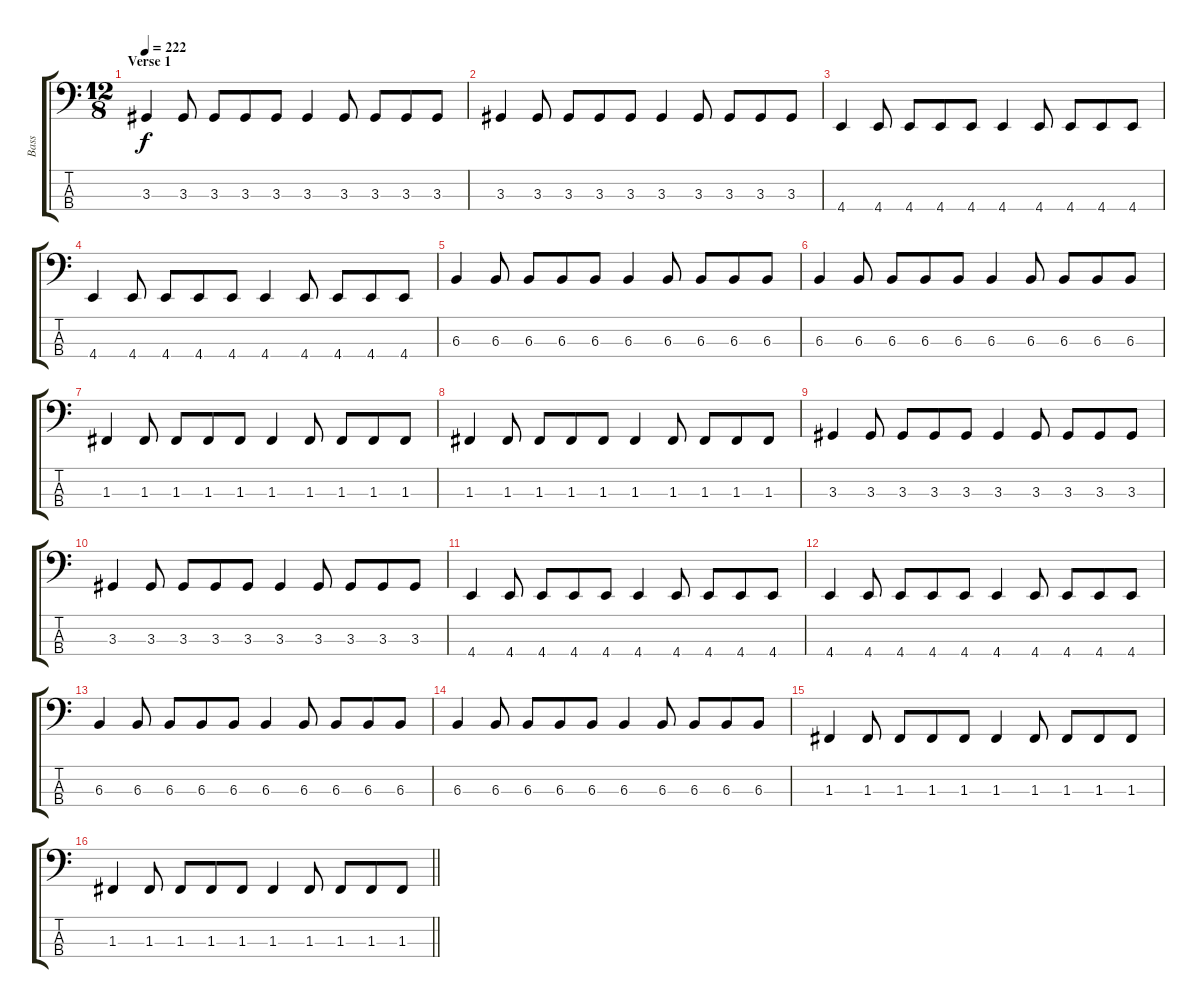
\track ("Bass" "Bass") {instrument electricbasspick}
\staff {score tabs}
\tuning (Eb2 Bb1 F1 C1) {hide}
\ts (12 8)
\section ("" "Verse 1")
\tempo 222
\clef f4
\ks c
3.3.4{dy f} 3.3.8 3.3.8 3.3.8 3.3.8 3.3.4 3.3.8 3.3.8 3.3.8 3.3.8 |
3.3.4 3.3.8 3.3.8 3.3.8 3.3.8 3.3.4 3.3.8 3.3.8 3.3.8 3.3.8 |
4.4.4 4.4.8 4.4.8 4.4.8 4.4.8 4.4.4 4.4.8 4.4.8 4.4.8 4.4.8 |
4.4.4 4.4.8 4.4.8 4.4.8 4.4.8 4.4.4 4.4.8 4.4.8 4.4.8 4.4.8 |
6.3.4 6.3.8 6.3.8 6.3.8 6.3.8 6.3.4 6.3.8 6.3.8 6.3.8 6.3.8 |
6.3.4 6.3.8 6.3.8 6.3.8 6.3.8 6.3.4 6.3.8 6.3.8 6.3.8 6.3.8 |
1.3.4 1.3.8 1.3.8 1.3.8 1.3.8 1.3.4 1.3.8 1.3.8 1.3.8 1.3.8 |
1.3.4 1.3.8 1.3.8 1.3.8 1.3.8 1.3.4 1.3.8 1.3.8 1.3.8 1.3.8 |
3.3.4 3.3.8 3.3.8 3.3.8 3.3.8 3.3.4 3.3.8 3.3.8 3.3.8 3.3.8 |
3.3.4 3.3.8 3.3.8 3.3.8 3.3.8 3.3.4 3.3.8 3.3.8 3.3.8 3.3.8 |
4.4.4 4.4.8 4.4.8 4.4.8 4.4.8 4.4.4 4.4.8 4.4.8 4.4.8 4.4.8 |
4.4.4 4.4.8 4.4.8 4.4.8 4.4.8 4.4.4 4.4.8 4.4.8 4.4.8 4.4.8 |
6.3.4 6.3.8 6.3.8 6.3.8 6.3.8 6.3.4 6.3.8 6.3.8 6.3.8 6.3.8 |
6.3.4 6.3.8 6.3.8 6.3.8 6.3.8 6.3.4 6.3.8 6.3.8 6.3.8 6.3.8 |
1.3.4 1.3.8 1.3.8 1.3.8 1.3.8 1.3.4 1.3.8 1.3.8 1.3.8 1.3.8 |
\barLineRight lightlight
1.3.4 1.3.8 1.3.8 1.3.8 1.3.8 1.3.4 1.3.8 1.3.8 1.3.8 1.3.8
